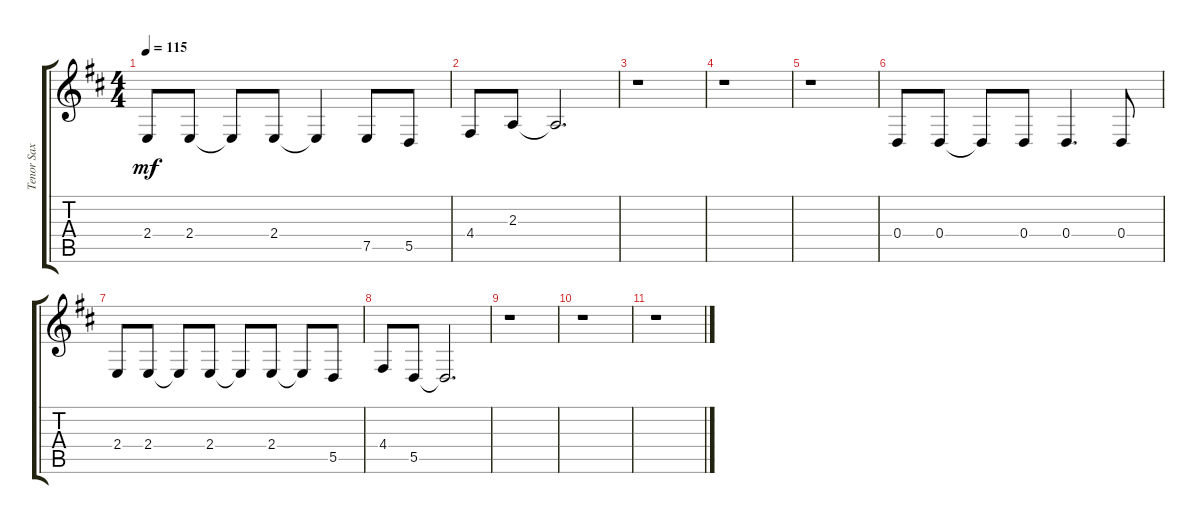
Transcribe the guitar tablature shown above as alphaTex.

\track ("Tenor Sax" "Tenor Sax") {instrument tenorsax}
\staff {score tabs}
\tuning (E4 B3 G3 D3 A2 E2) {hide}
\ts (4 4)
\tempo 115
\clef g2
\ks bminor
2.4.8{dy mf} 2.4.8 2.4{t}.8 2.4.8 2.4{t}.4 7.5.8 5.5.8 |
4.4.8 2.3.8 2.3{t}.2{d} |
r.1 |
r.1 |
r.1 |
0.4.8 0.4.8 0.4{t}.8 0.4.8 0.4.4{d} 0.4.8 |
2.4.8 2.4.8 2.4{t}.8 2.4.8 2.4{t}.8 2.4.8 2.4{t}.8 5.5.8 |
4.4.8 5.5.8 5.5{t}.2{d} |
r.1 |
r.1 |
r.1
